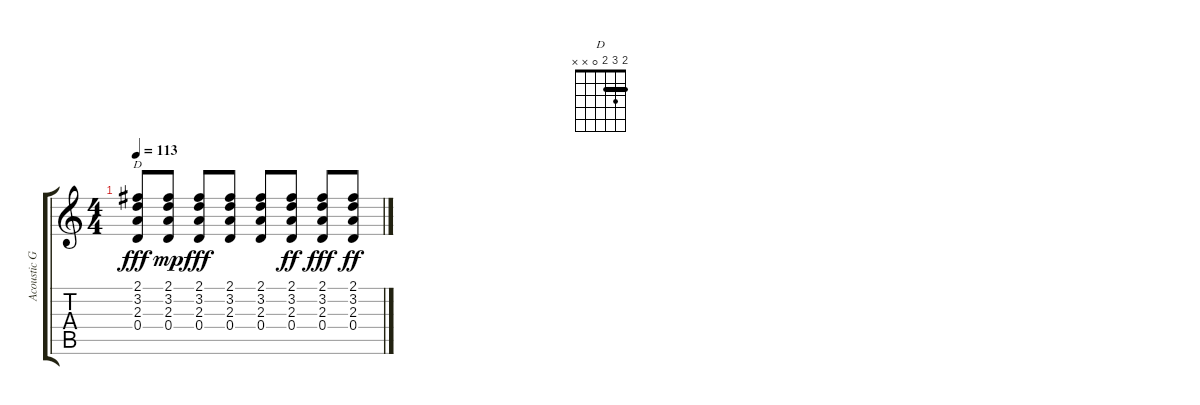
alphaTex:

\track ("Acoustic Guitar" "Acoustic G") {instrument acousticguitarsteel}
\staff {score tabs}
\tuning (E4 B3 G3 D3 A2 E2) {hide}
\chord ("D" 2 3 2 0 x x) {barre 2}
\ts (4 4)
\tempo 113
\clef g2
\ks c
(2.1 3.2 2.3 0.4).8{ch "D" dy fff} (2.1 3.2 2.3 0.4).8{dy mp} (2.1 3.2 2.3 0.4).8{dy fff} (2.1 3.2 2.3 0.4).8 (2.1 3.2 2.3 0.4).8 (2.1 3.2 2.3 0.4).8{dy ff} (2.1 3.2 2.3 0.4).8{dy fff} (2.1 3.2 2.3 0.4).8{dy ff}
